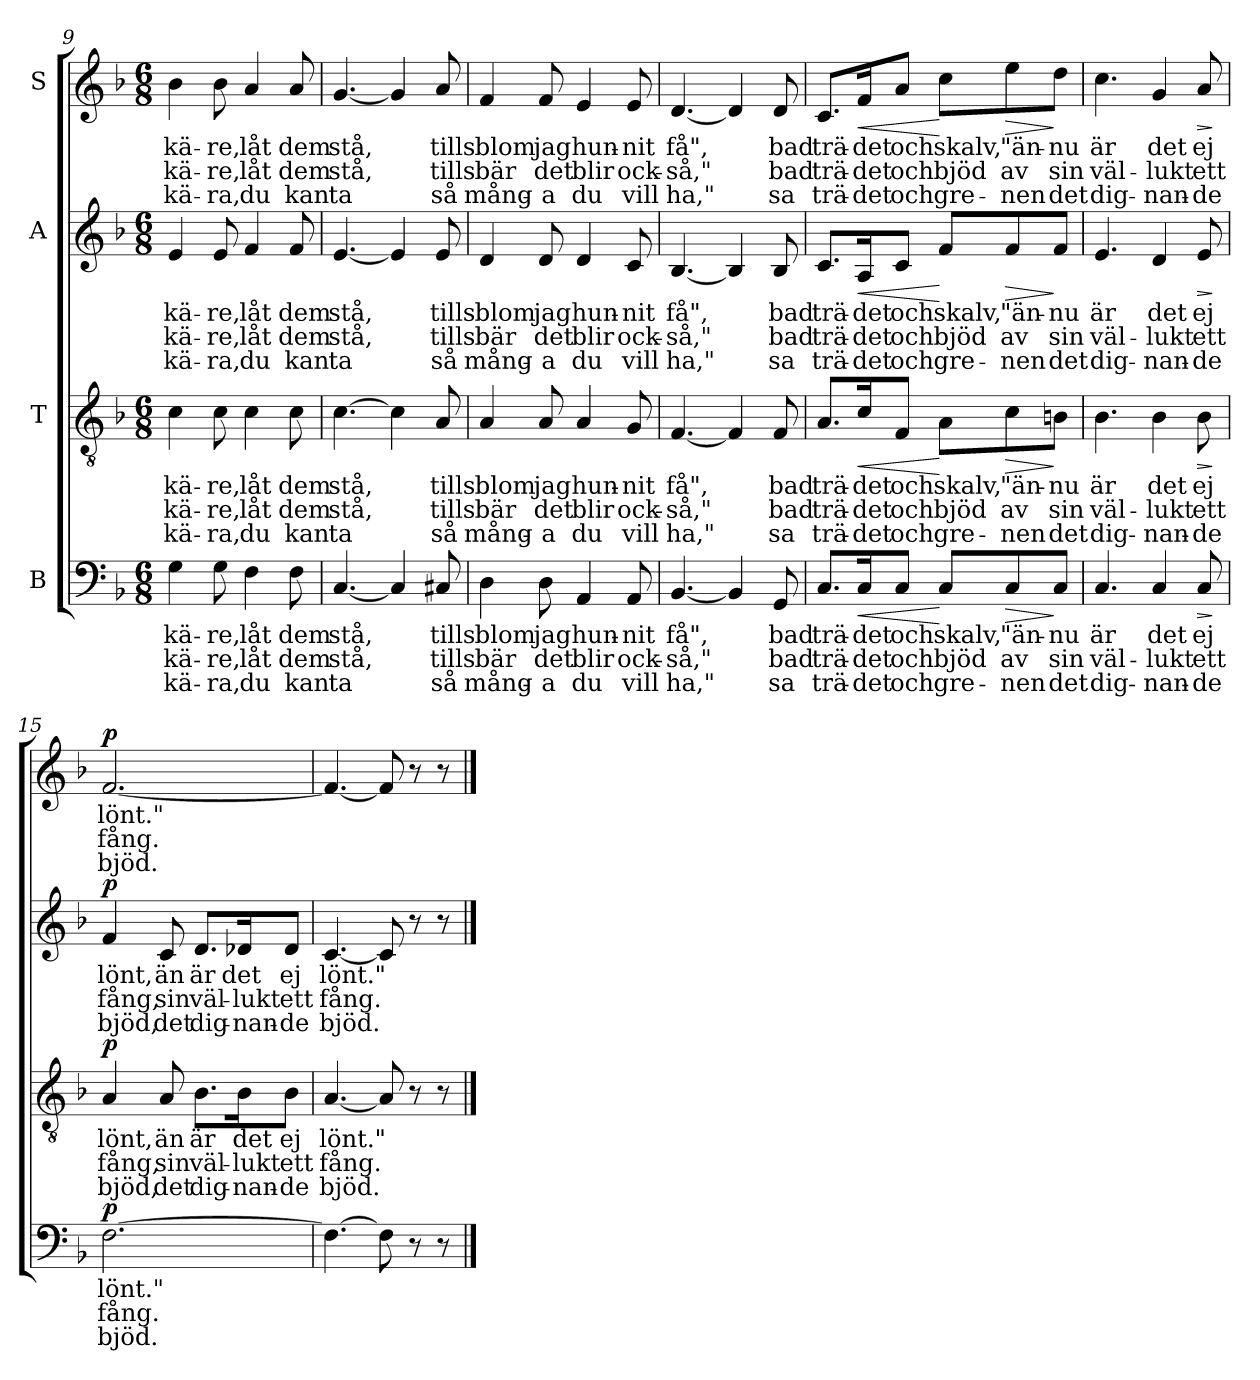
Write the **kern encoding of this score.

**kern	**text	**text	**text	**dynam	**kern	**text	**text	**text	**dynam	**kern	**text	**text	**text	**dynam	**kern	**text	**text	**text	**dynam
*part4	*part4	*part4	*part4	*part4	*part3	*part3	*part3	*part3	*part3	*part2	*part2	*part2	*part2	*part2	*part1	*part1	*part1	*part1	*part1
*staff4	*staff4	*staff4	*staff4	*staff4	*staff3	*staff3	*staff3	*staff3	*staff3	*staff2	*staff2	*staff2	*staff2	*staff2	*staff1	*staff1	*staff1	*staff1	*staff1
*I"B	*	*	*	*	*I"T	*	*	*	*	*I"A	*	*	*	*	*I"S	*	*	*	*
!!LO:LB:g=z
*clefF4	*	*	*	*	*clefGv2	*	*	*	*	*clefG2	*	*	*	*	*clefG2	*	*	*	*
*k[b-]	*	*	*	*	*k[b-]	*	*	*	*	*k[b-]	*	*	*	*	*k[b-]	*	*	*	*
*F:	*	*	*	*	*F:	*	*	*	*	*F:	*	*	*	*	*F:	*	*	*	*
*M6/8	*	*	*	*	*M6/8	*	*	*	*	*M6/8	*	*	*	*	*M6/8	*	*	*	*
=9	=9	=9	=9	=9	=9	=9	=9	=9	=9	=9	=9	=9	=9	=9	=9	=9	=9	=9	=9
!	!LO:LY:b	!LO:LY:b	!LO:LY:b	!	!	!LO:LY:b	!LO:LY:b	!LO:LY:b	!	!	!LO:LY:b	!LO:LY:b	!LO:LY:b	!	!	!LO:LY:b	!LO:LY:b	!LO:LY:b	!
4G\	kä-	kä-	kä-	.	4c\	kä-	kä-	kä-	.	4e/	kä-	kä-	kä-	.	4b-\	kä-	kä-	kä-	.
!	!LO:LY:b	!LO:LY:b	!LO:LY:b	!	!	!LO:LY:b	!LO:LY:b	!LO:LY:b	!	!	!LO:LY:b	!LO:LY:b	!LO:LY:b	!	!	!LO:LY:b	!LO:LY:b	!LO:LY:b	!
8G\	-re,	-re,	-ra,	.	8c\	-re,	-re,	-ra,	.	8e/	-re,	-re,	-ra,	.	8b-\	-re,	-re,	-ra,	.
!	!LO:LY:b	!LO:LY:b	!LO:LY:b	!	!	!LO:LY:b	!LO:LY:b	!LO:LY:b	!	!	!LO:LY:b	!LO:LY:b	!LO:LY:b	!	!	!LO:LY:b	!LO:LY:b	!LO:LY:b	!
4F\	låt	låt	du	.	4c\	låt	låt	du	.	4f/	låt	låt	du	.	4a/	låt	låt	du	.
!	!LO:LY:b	!LO:LY:b	!LO:LY:b	!	!	!LO:LY:b	!LO:LY:b	!LO:LY:b	!	!	!LO:LY:b	!LO:LY:b	!LO:LY:b	!	!	!LO:LY:b	!LO:LY:b	!LO:LY:b	!
8F\	dem	dem	kan	.	8c\	dem	dem	kan	.	8f/	dem	dem	kan	.	8a/	dem	dem	kan	.
=10	=10	=10	=10	=10	=10	=10	=10	=10	=10	=10	=10	=10	=10	=10	=10	=10	=10	=10	=10
!	!LO:LY:b	!LO:LY:b	!LO:LY:b	!	!	!LO:LY:b	!LO:LY:b	!LO:LY:b	!	!	!LO:LY:b	!LO:LY:b	!LO:LY:b	!	!	!LO:LY:b	!LO:LY:b	!LO:LY:b	!
[4.C/	stå,	stå,	ta	.	[4.c\	stå,	stå,	ta	.	[4.e/	stå,	stå,	ta	.	[4.g/	stå,	stå,	ta	.
4C/]	.	.	.	.	4c\]	.	.	.	.	4e/]	.	.	.	.	4g/]	.	.	.	.
!	!LO:LY:b	!LO:LY:b	!LO:LY:b	!	!	!LO:LY:b	!LO:LY:b	!LO:LY:b	!	!	!LO:LY:b	!LO:LY:b	!LO:LY:b	!	!	!LO:LY:b	!LO:LY:b	!LO:LY:b	!
8C#X/	tills	tills	så	.	8A/	tills	tills	så	.	8e/	tills	tills	så	.	8a/	tills	tills	så	.
=11	=11	=11	=11	=11	=11	=11	=11	=11	=11	=11	=11	=11	=11	=11	=11	=11	=11	=11	=11
!	!LO:LY:b	!LO:LY:b	!LO:LY:b	!	!	!LO:LY:b	!LO:LY:b	!LO:LY:b	!	!	!LO:LY:b	!LO:LY:b	!LO:LY:b	!	!	!LO:LY:b	!LO:LY:b	!LO:LY:b	!
4D\	blom	bär	mång-	.	4A/	blom	bär	mång-	.	4d/	blom	bär	mång-	.	4f/	blom	bär	mång-	.
!	!LO:LY:b	!LO:LY:b	!LO:LY:b	!	!	!LO:LY:b	!LO:LY:b	!LO:LY:b	!	!	!LO:LY:b	!LO:LY:b	!LO:LY:b	!	!	!LO:LY:b	!LO:LY:b	!LO:LY:b	!
8D\	jag	det	-a	.	8A/	jag	det	-a	.	8d/	jag	det	-a	.	8f/	jag	det	-a	.
!	!LO:LY:b	!LO:LY:b	!LO:LY:b	!	!	!LO:LY:b	!LO:LY:b	!LO:LY:b	!	!	!LO:LY:b	!LO:LY:b	!LO:LY:b	!	!	!LO:LY:b	!LO:LY:b	!LO:LY:b	!
4AA/	hun-	blir	du	.	4A/	hun-	blir	du	.	4d/	hun-	blir	du	.	4e/	hun-	blir	du	.
!	!LO:LY:b	!LO:LY:b	!LO:LY:b	!	!	!LO:LY:b	!LO:LY:b	!LO:LY:b	!	!	!LO:LY:b	!LO:LY:b	!LO:LY:b	!	!	!LO:LY:b	!LO:LY:b	!LO:LY:b	!
8AA/	-nit	ock-	vill	.	8G/	-nit	ock-	vill	.	8c/	-nit	ock-	vill	.	8e/	-nit	ock-	vill	.
=12	=12	=12	=12	=12	=12	=12	=12	=12	=12	=12	=12	=12	=12	=12	=12	=12	=12	=12	=12
!	!LO:LY:b	!LO:LY:b	!LO:LY:b	!	!	!LO:LY:b	!LO:LY:b	!LO:LY:b	!	!	!LO:LY:b	!LO:LY:b	!LO:LY:b	!	!	!LO:LY:b	!LO:LY:b	!LO:LY:b	!
[4.BB-/	få",	-så,"	ha,"	.	[4.F/	få",	-så,"	ha,"	.	[4.B-/	få",	-så,"	ha,"	.	[4.d/	få",	-så,"	ha,"	.
4BB-/]	.	.	.	.	4F/]	.	.	.	.	4B-/]	.	.	.	.	4d/]	.	.	.	.
!	!LO:LY:b	!LO:LY:b	!LO:LY:b	!	!	!LO:LY:b	!LO:LY:b	!LO:LY:b	!	!	!LO:LY:b	!LO:LY:b	!LO:LY:b	!	!	!LO:LY:b	!LO:LY:b	!LO:LY:b	!
8GG/	bad	bad	sa	.	8F/	bad	bad	sa	.	8B-/	bad	bad	sa	.	8d/	bad	bad	sa	.
!!LO:LB:g=z
=13	=13	=13	=13	=13	=13	=13	=13	=13	=13	=13	=13	=13	=13	=13	=13	=13	=13	=13	=13
!	!LO:LY:b	!LO:LY:b	!LO:LY:b	!	!	!LO:LY:b	!LO:LY:b	!LO:LY:b	!	!	!LO:LY:b	!LO:LY:b	!LO:LY:b	!	!	!LO:LY:b	!LO:LY:b	!LO:LY:b	!
8.C/L	trä-	trä-	trä-	.	8.A/L	trä-	trä-	trä-	.	8.c/L	trä-	trä-	trä-	.	8.c/L	trä-	trä-	trä-	.
!	!LO:LY:b	!LO:LY:b	!LO:LY:b	!LO:HP:b	!	!LO:LY:b	!LO:LY:b	!LO:LY:b	!LO:HP:b	!	!LO:LY:b	!LO:LY:b	!LO:LY:b	!LO:HP:b	!	!LO:LY:b	!LO:LY:b	!LO:LY:b	!LO:HP:b
16C/k	-det	-det	-det	<	16c/k	-det	-det	-det	<	16A/k	-det	-det	-det	<	16f/k	-det	-det	-det	<
!	!LO:LY:b	!LO:LY:b	!LO:LY:b	!	!	!LO:LY:b	!LO:LY:b	!LO:LY:b	!	!	!LO:LY:b	!LO:LY:b	!LO:LY:b	!	!	!LO:LY:b	!LO:LY:b	!LO:LY:b	!
8C/J	och	och	och	.	8F/J	och	och	och	.	8c/J	och	och	och	.	8a/J	och	och	och	.
!	!LO:LY:b	!LO:LY:b	!LO:LY:b	!	!	!LO:LY:b	!LO:LY:b	!LO:LY:b	!	!	!LO:LY:b	!LO:LY:b	!LO:LY:b	!	!	!LO:LY:b	!LO:LY:b	!LO:LY:b	!
8C/L	skalv,	bjöd	gre-	[	8A\L	skalv,	bjöd	gre-	[	8f/L	skalv,	bjöd	gre-	[	8cc\L	skalv,	bjöd	gre-	[
!	!LO:LY:b	!LO:LY:b	!LO:LY:b	!LO:HP:b	!	!LO:LY:b	!LO:LY:b	!LO:LY:b	!LO:HP:b	!	!LO:LY:b	!LO:LY:b	!LO:LY:b	!LO:HP:b	!	!LO:LY:b	!LO:LY:b	!LO:LY:b	!LO:HP:b
8C/	"än-	av	-nen	>	8c\	"än-	av	-nen	>	8f/	"än-	av	-nen	>	8ee\	"än-	av	-nen	>
!	!LO:LY:b	!LO:LY:b	!LO:LY:b	!	!	!LO:LY:b	!LO:LY:b	!LO:LY:b	!	!	!LO:LY:b	!LO:LY:b	!LO:LY:b	!	!	!LO:LY:b	!LO:LY:b	!LO:LY:b	!
8C/J	-nu	sin	det	]	8Bn\J	-nu	sin	det	]	8f/J	-nu	sin	det	]	8dd\J	-nu	sin	det	]
=14	=14	=14	=14	=14	=14	=14	=14	=14	=14	=14	=14	=14	=14	=14	=14	=14	=14	=14	=14
!	!LO:LY:b	!LO:LY:b	!LO:LY:b	!	!	!LO:LY:b	!LO:LY:b	!LO:LY:b	!	!	!LO:LY:b	!LO:LY:b	!LO:LY:b	!	!	!LO:LY:b	!LO:LY:b	!LO:LY:b	!
4.C/	är	väl-	dig-	.	4.B-i\	är	väl-	dig-	.	4.e/	är	väl-	dig-	.	4.cc\	är	väl-	dig-	.
!	!LO:LY:b	!LO:LY:b	!LO:LY:b	!	!	!LO:LY:b	!LO:LY:b	!LO:LY:b	!	!	!LO:LY:b	!LO:LY:b	!LO:LY:b	!	!	!LO:LY:b	!LO:LY:b	!LO:LY:b	!
4C/	det	-lukt	-nan-	.	4B-\	det	-lukt	-nan-	.	4d/	det	-lukt	-nan-	.	4g/	det	-lukt	-nan-	.
!	!LO:LY:b	!LO:LY:b	!LO:LY:b	!LO:HP:b	!	!LO:LY:b	!LO:LY:b	!LO:LY:b	!LO:HP:b	!	!LO:LY:b	!LO:LY:b	!LO:LY:b	!LO:HP:b	!	!LO:LY:b	!LO:LY:b	!LO:LY:b	!LO:HP:b
8C/	ej	ett	-de	>	8B-\	ej	ett	-de	>	8e/	ej	ett	-de	>	8a/	ej	ett	-de	>
.	.	.	.	]	.	.	.	.	]	.	.	.	.	]	.	.	.	.	]
=15	=15	=15	=15	=15	=15	=15	=15	=15	=15	=15	=15	=15	=15	=15	=15	=15	=15	=15	=15
!	!LO:LY:b	!LO:LY:b	!LO:LY:b	!LO:DY:a	!	!LO:LY:b	!LO:LY:b	!LO:LY:b	!LO:DY:a	!	!LO:LY:b	!LO:LY:b	!LO:LY:b	!LO:DY:a	!	!LO:LY:b	!LO:LY:b	!LO:LY:b	!LO:DY:a
[2.F\	lönt."	fång.	bjöd.	p	4A/	lönt,	fång,	bjöd,	p	4f/	lönt,	fång,	bjöd,	p	[2.f/	lönt."	fång.	bjöd.	p
!	!	!	!	!	!	!LO:LY:b	!LO:LY:b	!LO:LY:b	!	!	!LO:LY:b	!LO:LY:b	!LO:LY:b	!	!	!	!	!	!
.	.	.	.	.	8A/	än	sin	det	.	8c/	än	sin	det	.	.	.	.	.	.
!	!	!	!	!	!	!LO:LY:b	!LO:LY:b	!LO:LY:b	!	!	!LO:LY:b	!LO:LY:b	!LO:LY:b	!	!	!	!	!	!
.	.	.	.	.	8.B-\L	är	väl-	dig-	.	8.d/L	är	väl-	dig-	.	.	.	.	.	.
!	!	!	!	!	!	!LO:LY:b	!LO:LY:b	!LO:LY:b	!	!	!LO:LY:b	!LO:LY:b	!LO:LY:b	!	!	!	!	!	!
.	.	.	.	.	16B-\k	det	-lukt	-nan-	.	16d-X/k	det	-lukt	-nan-	.	.	.	.	.	.
!	!	!	!	!	!	!LO:LY:b	!LO:LY:b	!LO:LY:b	!	!	!LO:LY:b	!LO:LY:b	!LO:LY:b	!	!	!	!	!	!
.	.	.	.	.	8B-\J	ej	ett	-de	.	8d-/J	ej	ett	-de	.	.	.	.	.	.
=16	=16	=16	=16	=16	=16	=16	=16	=16	=16	=16	=16	=16	=16	=16	=16	=16	=16	=16	=16
!	!	!	!	!	!	!LO:LY:b	!LO:LY:b	!LO:LY:b	!	!	!LO:LY:b	!LO:LY:b	!LO:LY:b	!	!	!	!	!	!
4.F\_	.	.	.	.	[4.A/	lönt."	fång.	bjöd.	.	[4.c/	lönt."	fång.	bjöd.	.	4.f/_	.	.	.	.
8F\]	.	.	.	.	8A/]	.	.	.	.	8c/]	.	.	.	.	8f/]	.	.	.	.
8r	.	.	.	.	8r	.	.	.	.	8r	.	.	.	.	8r	.	.	.	.
8r	.	.	.	.	8r	.	.	.	.	8r	.	.	.	.	8r	.	.	.	.
==	==	==	==	==	==	==	==	==	==	==	==	==	==	==	==	==	==	==	==
*-	*-	*-	*-	*-	*-	*-	*-	*-	*-	*-	*-	*-	*-	*-	*-	*-	*-	*-	*-
